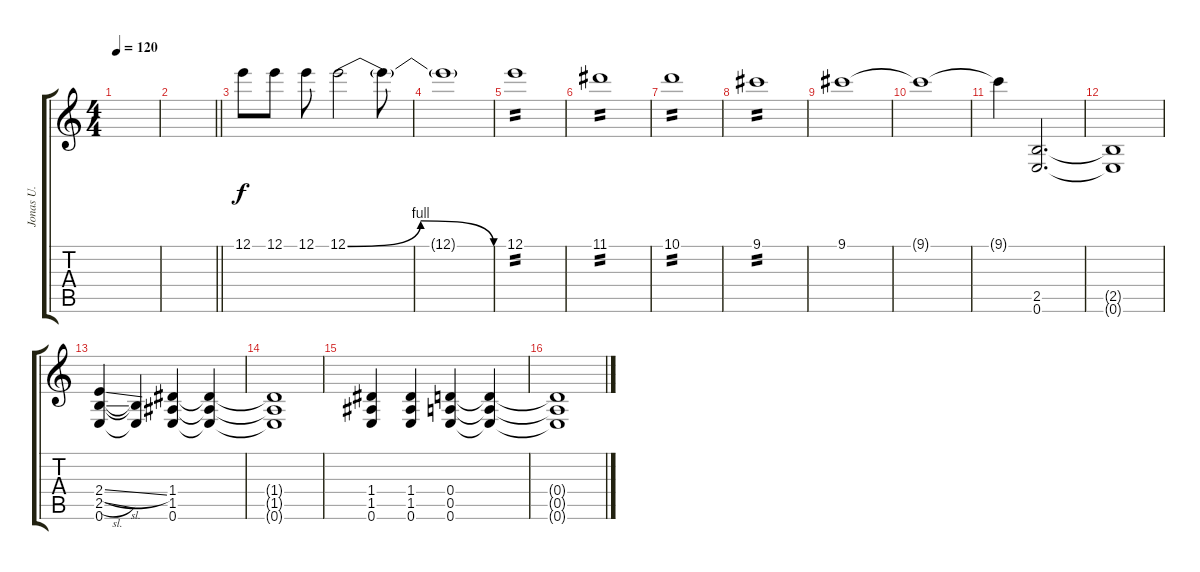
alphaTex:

\track ("Jonas U." "Jonas U.") {instrument distortionguitar}
\staff {score tabs}
\tuning (E4 B3 G3 D3 A2 E2) {hide}
\ts (4 4)
\tempo 120
\clef g2
\ks c
|
\barLineRight lightlight
|
12.1.8 12.1.8 12.1.8 12.1{be (bendrelease 0 0 15 4 30 4 60 0)}.2 12.1{t}.8 |
12.1{t}.1 |
12.1.1{tp 2} |
11.1.1{tp 2} |
10.1.1{tp 2} |
9.1.1{tp 2} |
9.1.1 |
9.1{t}.1 |
9.1{t}.4 (2.5 0.6).2{d} |
(2.5{t} 0.6{t}).1 |
(2.4{sl} 2.5{sl} 0.6).4 (2.5{t} 0.6{t}).4 (1.4 1.5 0.6).4 (1.4{t} 1.5{t} 0.6{t}).4 |
(1.4{t} 1.5{t} 0.6{t}).1 |
(1.4 1.5 0.6).4 (1.4 1.5 0.6).4 (0.4 0.5 0.6).4 (0.4{t} 0.5{t} 0.6{t}).4 |
(0.4{t} 0.5{t} 0.6{t}).1
